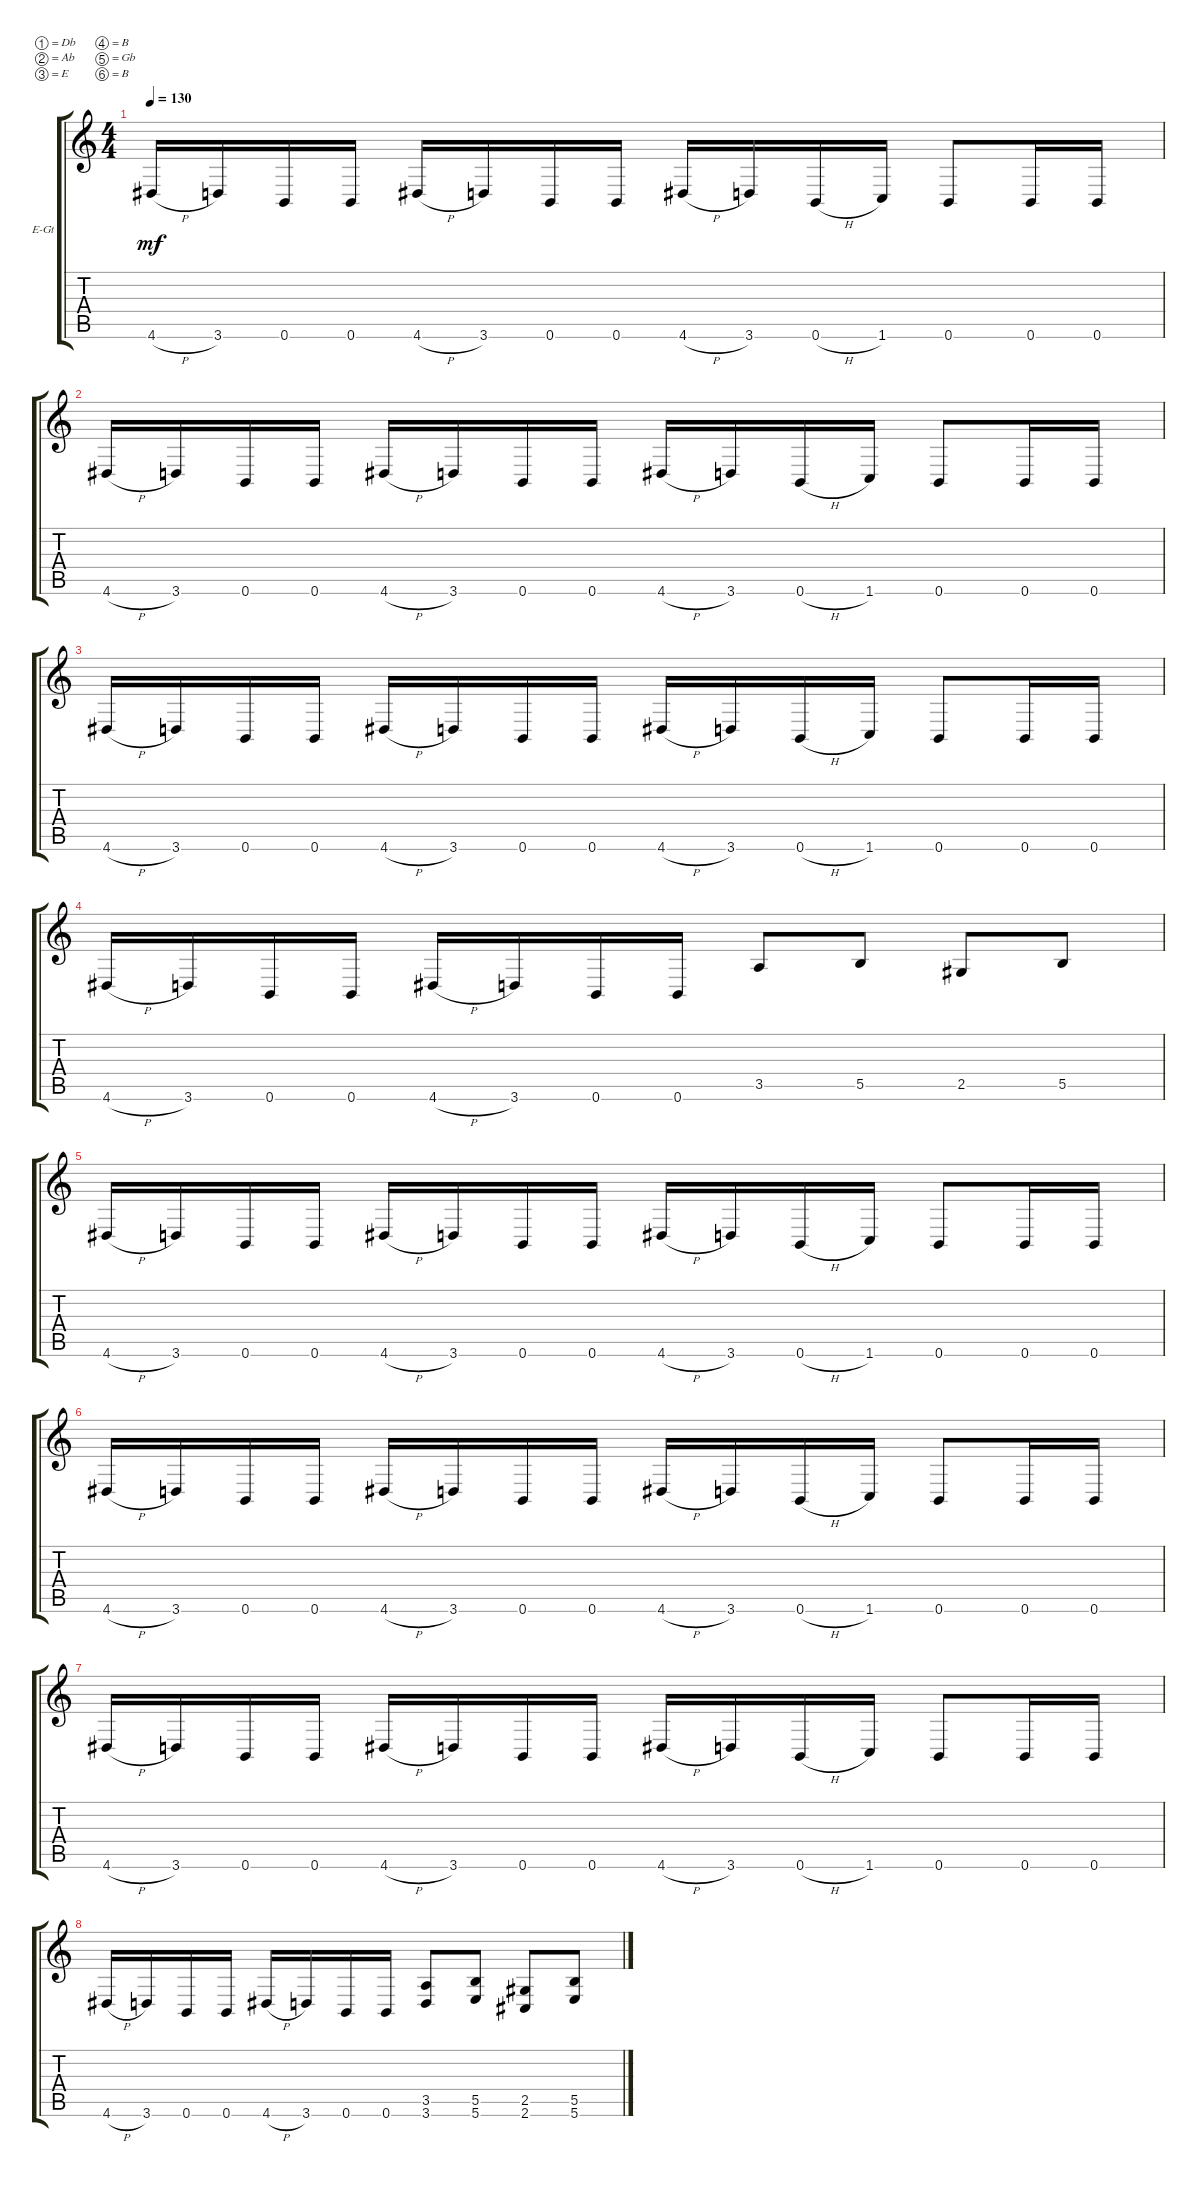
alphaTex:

\defaultSystemsLayout 4
\bracketExtendMode groupsimilarinstruments
\firstSystemTrackNameOrientation horizontal
\otherSystemsTrackNameOrientation horizontal
\track ("Electric Guitar" "E-Gt") {instrument distortionguitar}
\staff {score tabs}
\tuning (Db4 Ab3 E3 B2 Gb2 B1)
\ts (4 4)
\tempo 130
\clef g2
\ks c
4.6{h}.16{dy mf} 3.6.16 0.6.16 0.6.16 4.6{h}.16 3.6.16 0.6.16 0.6.16 4.6{h}.16 3.6.16 0.6{h}.16 1.6.16 0.6.8 0.6.16 0.6.16 |
4.6{h}.16 3.6.16 0.6.16 0.6.16 4.6{h}.16 3.6.16 0.6.16 0.6.16 4.6{h}.16 3.6.16 0.6{h}.16 1.6.16 0.6.8 0.6.16 0.6.16 |
4.6{h}.16 3.6.16 0.6.16 0.6.16 4.6{h}.16 3.6.16 0.6.16 0.6.16 4.6{h}.16 3.6.16 0.6{h}.16 1.6.16 0.6.8 0.6.16 0.6.16 |
4.6{h}.16 3.6.16 0.6.16 0.6.16 4.6{h}.16 3.6.16 0.6.16 0.6.16 3.5.8 5.5.8 2.5.8 5.5.8 |
4.6{h}.16 3.6.16 0.6.16 0.6.16 4.6{h}.16 3.6.16 0.6.16 0.6.16 4.6{h}.16 3.6.16 0.6{h}.16 1.6.16 0.6.8 0.6.16 0.6.16 |
4.6{h}.16 3.6.16 0.6.16 0.6.16 4.6{h}.16 3.6.16 0.6.16 0.6.16 4.6{h}.16 3.6.16 0.6{h}.16 1.6.16 0.6.8 0.6.16 0.6.16 |
4.6{h}.16 3.6.16 0.6.16 0.6.16 4.6{h}.16 3.6.16 0.6.16 0.6.16 4.6{h}.16 3.6.16 0.6{h}.16 1.6.16 0.6.8 0.6.16 0.6.16 |
4.6{h}.16 3.6.16 0.6.16 0.6.16 4.6{h}.16 3.6.16 0.6.16 0.6.16 (3.5 3.6).8 (5.5 5.6).8 (2.5 2.6).8 (5.5 5.6).8
